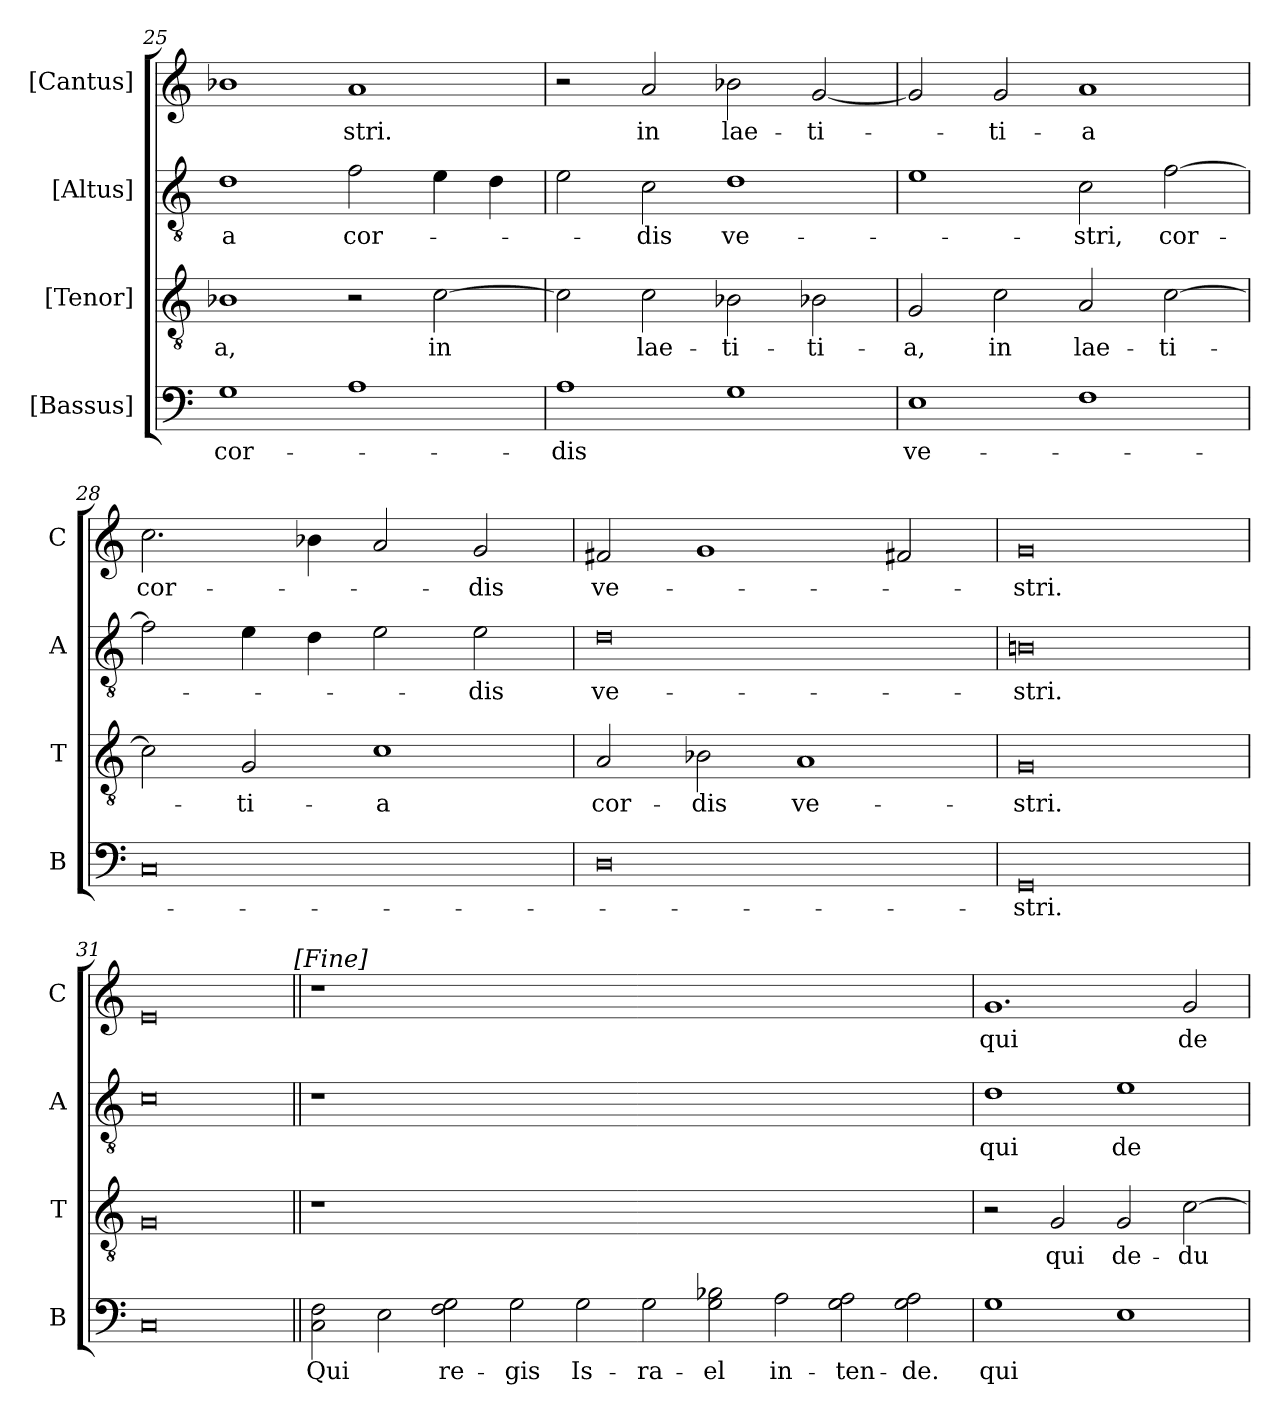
**kern	**text	**kern	**text	**kern	**text	**kern	**text
*part4	*part4	*part3	*part3	*part2	*part2	*part1	*part1
*staff4	*staff4	*staff3	*staff3	*staff2	*staff2	*staff1	*staff1
*I"[Bassus]	*	*I"[Tenor]	*	*I"[Altus]	*	*I"[Cantus]	*
*I'B	*	*I'T	*	*I'A	*	*I'C	*
!!LO:LB:g=z
*clefF4	*	*clefGv2	*	*clefGv2	*	*clefG2	*
*k[]	*	*k[]	*	*k[]	*	*k[]	*
*C:	*	*C:	*	*C:	*	*C:	*
=25	=25	=25	=25	=25	=25	=25	=25
!	!LO:LY:b	!	!LO:LY:b	!	!LO:LY:b	!	!
1G	cor-	1B-X	-a,	1d	-a	1b-X	.
!	!	!	!	!	!LO:LY:b	!	!LO:LY:b
1A	.	2r	.	2f\	cor-	1a	-stri.
!	!	!	!LO:LY:b	!	!	!	!
.	.	[2c\	in	4e\	.	.	.
.	.	.	.	4d\	.	.	.
=26	=26	=26	=26	=26	=26	=26	=26
!	!LO:LY:b	!	!	!	!	!	!
1A	-dis	2c\]	.	2e\	.	2r	.
!	!	!	!LO:LY:b	!	!LO:LY:b	!	!LO:LY:b
.	.	2c\	lae-	2c\	-dis	2a/	in
!	!	!	!LO:LY:b	!	!LO:LY:b	!	!LO:LY:b
1G	.	2B-X\	-ti-	1d	ve-	2b-X\	lae-
!	!	!	!LO:LY:b	!	!	!	!LO:LY:b
.	.	2B-X\	-ti-	.	.	[2g/	-ti-
=27	=27	=27	=27	=27	=27	=27	=27
!	!LO:LY:b	!	!LO:LY:b	!	!	!	!
1E	ve-	2G/	-a,	1e	.	2g/]	.
!	!	!	!LO:LY:b	!	!	!	!LO:LY:b
.	.	2c\	in	.	.	2g/	-ti-
!	!	!	!LO:LY:b	!	!LO:LY:b	!	!LO:LY:b
1F	.	2A/	lae-	2c\	-stri,	1a	-a
!	!	!	!LO:LY:b	!	!LO:LY:b	!	!
.	.	[2c\	-ti-	[2f\	cor-	.	.
=28	=28	=28	=28	=28	=28	=28	=28
!	!	!	!	!	!	!	!LO:LY:b
0C	.	2c\]	.	2f\]	.	2.cc\	cor-
!	!	!	!LO:LY:b	!	!	!	!
.	.	2G/	-ti-	4e\	.	.	.
.	.	.	.	4d\	.	4b-X\	.
!	!	!	!LO:LY:b	!	!	!	!
.	.	1c	-a	2e\	.	2a/	.
!	!	!	!	!	!LO:LY:b	!	!LO:LY:b
.	.	.	.	2e\	-dis	2g/	-dis
=29	=29	=29	=29	=29	=29	=29	=29
!	!	!	!LO:LY:b	!	!LO:LY:b	!	!LO:LY:b
0D	.	2A/	cor-	0d	ve-	2f#X/	ve-
!	!	!	!LO:LY:b	!	!	!	!
.	.	2B-X\	-dis	.	.	1g	.
!	!	!	!LO:LY:b	!	!	!	!
.	.	1A	ve-	.	.	.	.
.	.	.	.	.	.	2f#X/	.
!!LO:LB:g=z
=30	=30	=30	=30	=30	=30	=30	=30
!	!LO:LY:b	!	!LO:LY:b	!	!LO:LY:b	!	!LO:LY:b
0GG	-stri.	0G	-stri.	0Bn	-stri.	0g	-stri.
=31	=31	=31	=31	=31	=31	=31	=31
0C	.	0G	.	0c	.	0e	.
!	!	!	!	!	!	!LO:TX:a:B:t=[Fine]	!
=32||	=32||	=32||	=32||	=32||	=32||	=32||	=32||
!	!LO:LY:b	!	!	!	!	!	!
2C\ 2F\	Qui	1r	.	1r	.	1r	.
2E	.	.	.	.	.	.	.
!	!LO:LY:b	!	!	!	!	!	!
2F 2G	re-	00ryy	.	00ryy	.	00ryy	.
!	!LO:LY:b	!	!	!	!	!	!
2G	-gis	.	.	.	.	.	.
!	!LO:LY:b	!	!	!	!	!	!
2G	Is-	.	.	.	.	.	.
!	!LO:LY:b	!	!	!	!	!	!
2G	-ra-	.	.	.	.	.	.
!	!LO:LY:b	!	!	!	!	!	!
2G 2B-X	-el	.	.	.	.	.	.
!	!LO:LY:b	!	!	!	!	!	!
2A	in-	.	.	.	.	.	.
!	!LO:LY:b	!	!	!	!	!	!
2G 2A	-ten-	.	.	.	.	.	.
!	!LO:LY:b	!	!	!	!	!	!
2G 2A	-de.	.	.	.	.	.	.
!!LO:PB:g=z
=33	=33	=33	=33	=33	=33	=33	=33
!	!LO:LY:b	!	!	!	!LO:LY:b	!	!LO:LY:b
1G	qui	2r	.	1d	qui	1.g	qui
!	!	!	!LO:LY:b	!	!	!	!
.	.	2G/	qui	.	.	.	.
!	!	!	!LO:LY:b	!	!LO:LY:b	!	!
1E	.	2G/	de-	1e	de-	.	.
!	!	!	!LO:LY:b	!	!	!	!LO:LY:b
.	.	[2c\	-du-	.	.	2g/	de-
=	=	=	=	=	=	=	=
*-	*-	*-	*-	*-	*-	*-	*-
